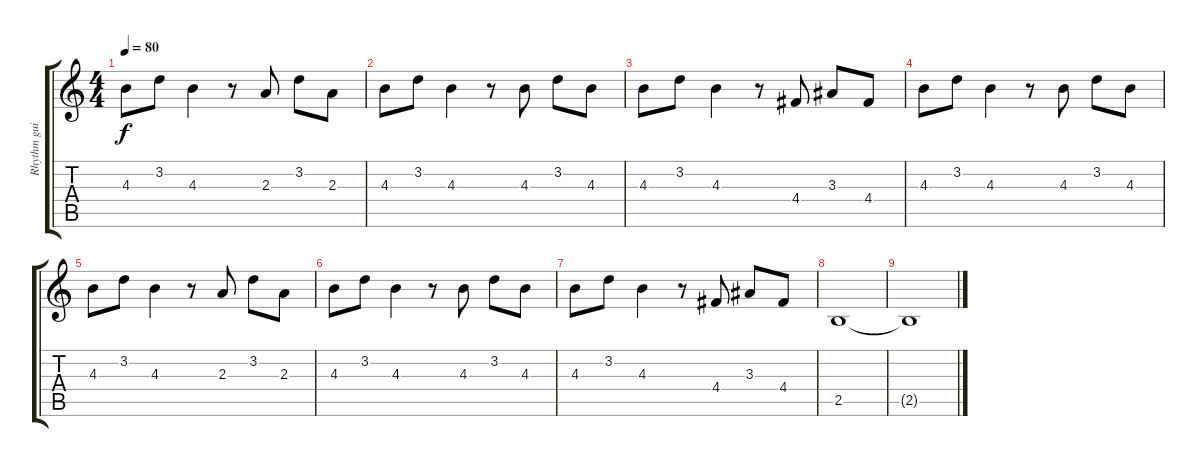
\track ("Rhythm guitar 2" "Rhythm gui") {instrument acousticguitarsteel}
\staff {score tabs}
\tuning (E4 B3 G3 D3 A2 E2) {hide}
\ts (4 4)
\tempo 80
\clef g2
\ks c
4.3.8{dy f} 3.2.8 4.3.4 r.8 2.3.8 3.2.8 2.3.8 |
4.3.8 3.2.8 4.3.4 r.8 4.3.8 3.2.8 4.3.8 |
4.3.8 3.2.8 4.3.4 r.8 4.4.8 3.3.8 4.4.8 |
4.3.8 3.2.8 4.3.4 r.8 4.3.8 3.2.8 4.3.8 |
4.3.8 3.2.8 4.3.4 r.8 2.3.8 3.2.8 2.3.8 |
4.3.8 3.2.8 4.3.4 r.8 4.3.8 3.2.8 4.3.8 |
4.3.8 3.2.8 4.3.4 r.8 4.4.8 3.3.8 4.4.8 |
2.5.1 |
2.5{t}.1
